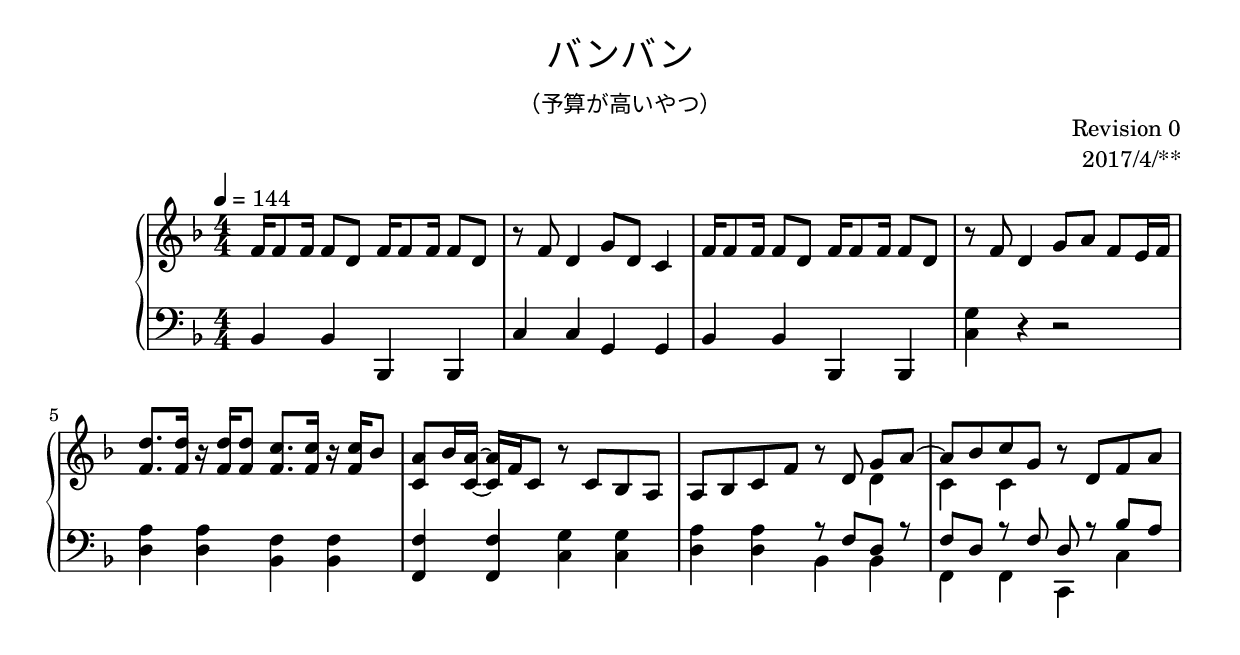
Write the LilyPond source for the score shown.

\version "2.19.57"

\include "stylesheet.ily"

cleft = \change Staff = "left"
cright = \change Staff = "right"

\header {
  title = \markup \center-column { \jp-sans-semibold "バンバン" \normalsize "（予算が高いやつ）" }
  revision = "Revision 0"
  date = "2017/4/**"
}

\paper {
}

global = {
  \key d \minor
  \time 4/4
  \tempo 4 = 144

}

right = << \global \relative {
  f'16 f8 f16 f8 d f16 f8 f16 f8 d | r f d4 g8 d c4 |
  f16 f8 f16 f8 d f16 f8 f16 f8 d | r f d4 g8 a f e16 f |

  <f d'>8. q16 r q q8 <f c'>8. q16 r q bes8 |
  <c, a'>8 bes'16 <c, a'> ~ q16 f c8 r c bes a |
  a8 bes c f r d << { g a ~ | a bes c g } \\ { d4 | c c } >> r8 d f a |

} >>

left = << \global \relative {
  bes,4 bes bes, bes | c' c g g | bes bes bes, bes | <c' g'> r r2 |
  <d a'>4 q <bes f'> q | <f f'> q <c' g'> q |
  <d a'>4 q << { r8 f d r | f d r f d r bes' a } \\ { bes,4 bes | f f c c' } >>
} >>

dynamics = {
}

pedal = {

}

\score {
  <<
    \new PianoStaff \with {
    } <<
      \new Staff = "right" \with {
        midiInstrument = "acoustic grand"
      } \right
      \new Dynamics = "dynamics" \dynamics
      \new Staff = "left" \with {
        midiInstrument = "acoustic grand"
      } { \clef bass \left }
      \new Dynamics = "pedal" \pedal
    >>
  >>
  \layout {}
  \midi {}
}